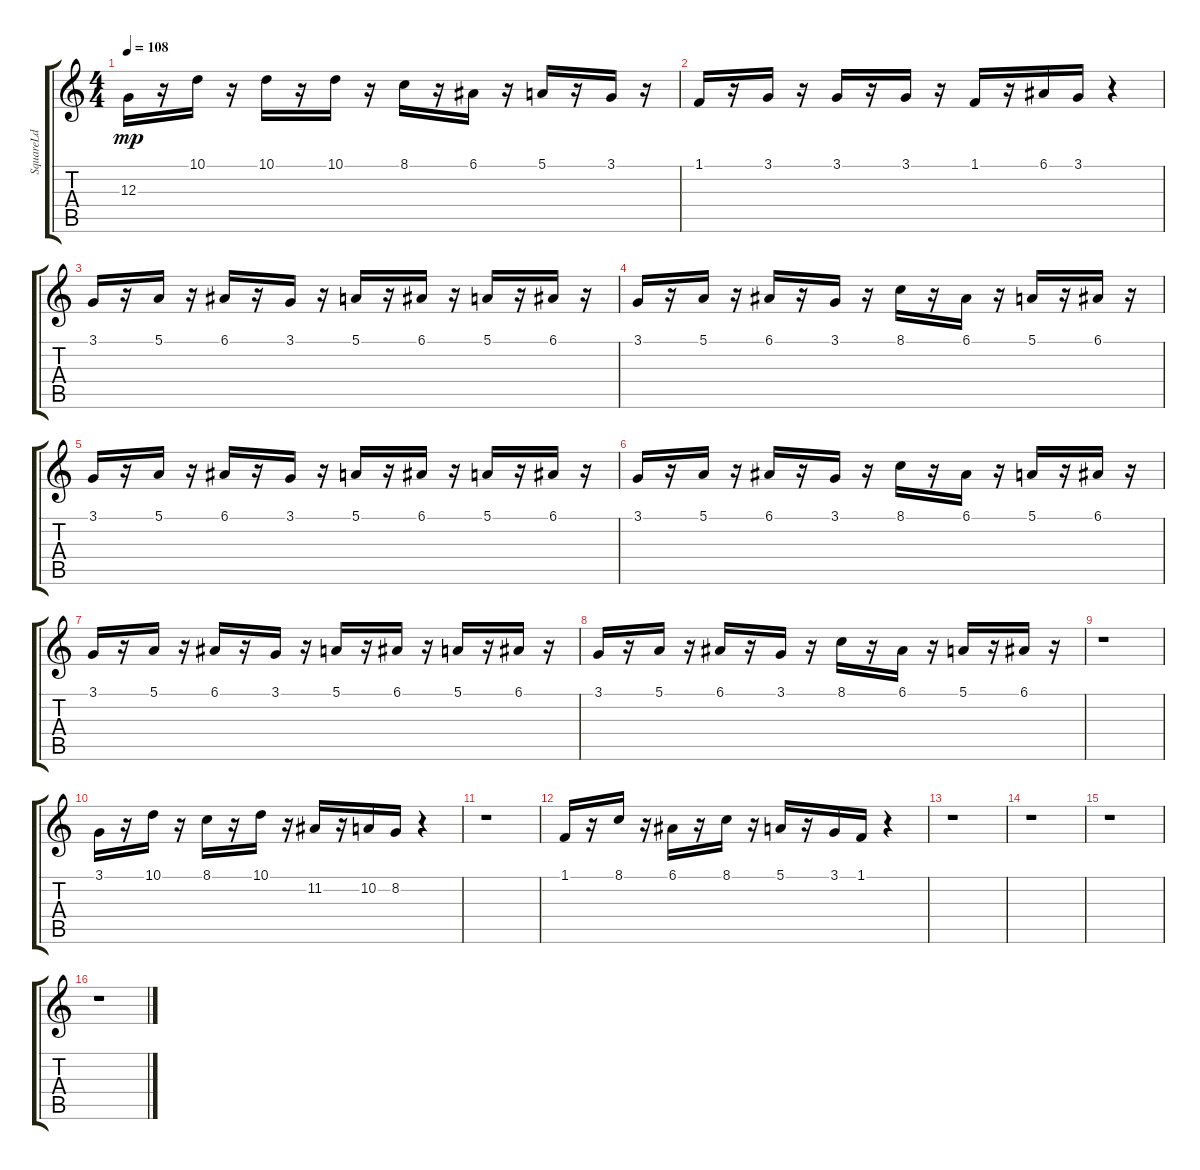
\track ("SquareLd" "SquareLd") {instrument lead1square}
\staff {score tabs}
\tuning (E4 B3 G3 D3 A2 E2) {hide}
\ts (4 4)
\tempo 108
\clef g2
\ks c
12.3.16{dy mp} r.16 10.1.16 r.16 10.1.16 r.16 10.1.16 r.16 8.1.16 r.16 6.1.16 r.16 5.1.16 r.16 3.1.16 r.16 |
1.1.16 r.16 3.1.16 r.16 3.1.16 r.16 3.1.16 r.16 1.1.16 r.16 6.1.16 3.1.16 r.4 |
3.1.16 r.16 5.1.16 r.16 6.1.16 r.16 3.1.16 r.16 5.1.16 r.16 6.1.16 r.16 5.1.16 r.16 6.1.16 r.16 |
3.1.16 r.16 5.1.16 r.16 6.1.16 r.16 3.1.16 r.16 8.1.16 r.16 6.1.16 r.16 5.1.16 r.16 6.1.16 r.16 |
3.1.16 r.16 5.1.16 r.16 6.1.16 r.16 3.1.16 r.16 5.1.16 r.16 6.1.16 r.16 5.1.16 r.16 6.1.16 r.16 |
3.1.16 r.16 5.1.16 r.16 6.1.16 r.16 3.1.16 r.16 8.1.16 r.16 6.1.16 r.16 5.1.16 r.16 6.1.16 r.16 |
3.1.16 r.16 5.1.16 r.16 6.1.16 r.16 3.1.16 r.16 5.1.16 r.16 6.1.16 r.16 5.1.16 r.16 6.1.16 r.16 |
3.1.16 r.16 5.1.16 r.16 6.1.16 r.16 3.1.16 r.16 8.1.16 r.16 6.1.16 r.16 5.1.16 r.16 6.1.16 r.16 |
r.1 |
3.1.16 r.16 10.1.16 r.16 8.1.16 r.16 10.1.16 r.16 11.2.16 r.16 10.2.16 8.2.16 r.4 |
r.1 |
1.1.16 r.16 8.1.16 r.16 6.1.16 r.16 8.1.16 r.16 5.1.16 r.16 3.1.16 1.1.16 r.4 |
r.1 |
r.1 |
r.1 |
r.1
